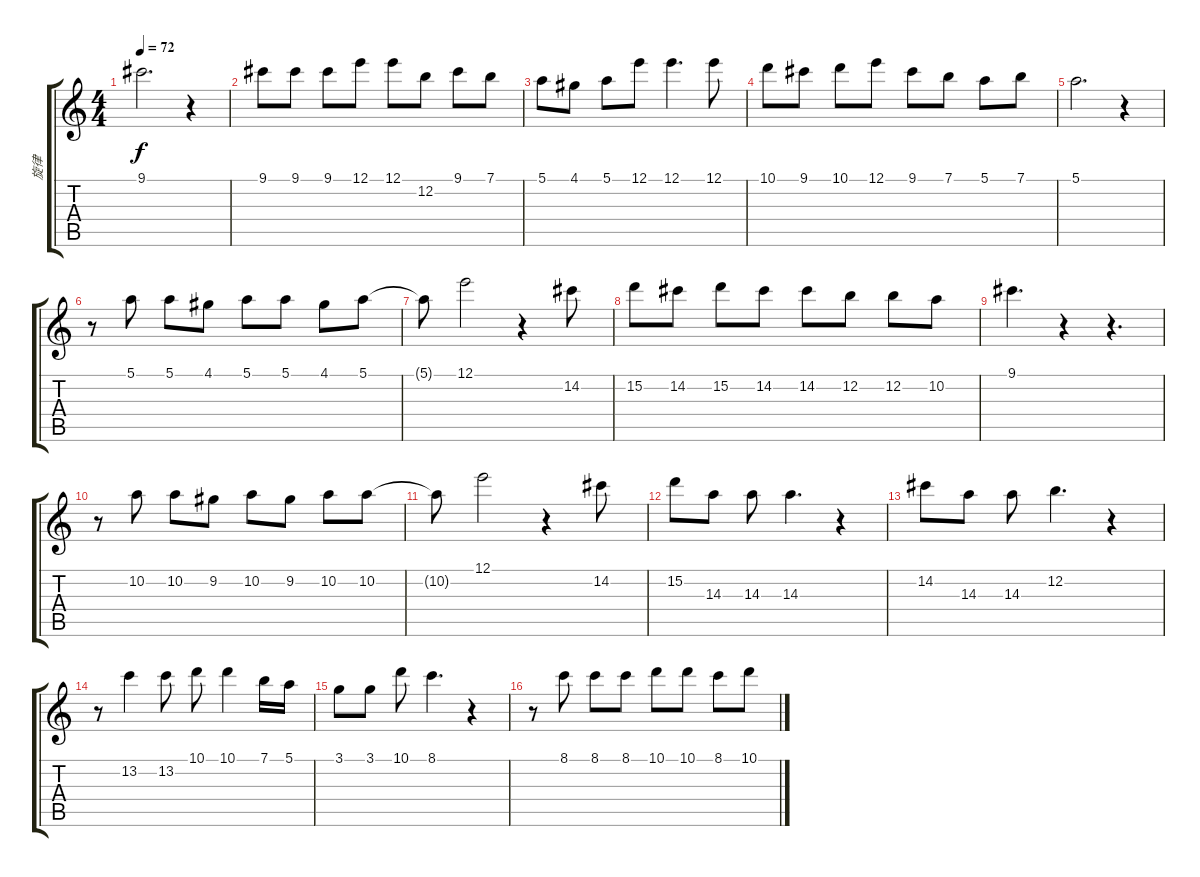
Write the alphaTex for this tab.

\track ("旋律" "旋律") {instrument distortionguitar}
\staff {score tabs}
\tuning (E4 B3 G3 D3 A2 E2) {hide}
\ts (4 4)
\tempo 72
\clef g2
\ks c
9.1.2{d dy f} r.4 |
9.1.8 9.1.8 9.1.8 12.1.8 12.1.8 12.2.8 9.1.8 7.1.8 |
5.1.8 4.1.8 5.1.8 12.1.8 12.1.4{d} 12.1.8 |
10.1.8 9.1.8 10.1.8 12.1.8 9.1.8 7.1.8 5.1.8 7.1.8 |
5.1.2{d} r.4 |
r.8 5.1.8 5.1.8 4.1.8 5.1.8 5.1.8 4.1.8 5.1.8 |
5.1{t}.8 12.1.2 r.4 14.2.8 |
15.2.8 14.2.8 15.2.8 14.2.8 14.2.8 12.2.8 12.2.8 10.2.8 |
9.1.4{d} r.4 r.4{d} |
r.8 10.2.8 10.2.8 9.2.8 10.2.8 9.2.8 10.2.8 10.2.8 |
10.2{t}.8 12.1.2 r.4 14.2.8 |
15.2.8 14.3.8 14.3.8 14.3.4{d} r.4 |
14.2.8 14.3.8 14.3.8 12.2.4{d} r.4 |
r.8 13.2.4 13.2.8 10.1.8 10.1.4 7.1.16 5.1.16 |
3.1.8 3.1.8 10.1.8 8.1.4{d} r.4 |
r.8 8.1.8 8.1.8 8.1.8 10.1.8 10.1.8 8.1.8 10.1.8
